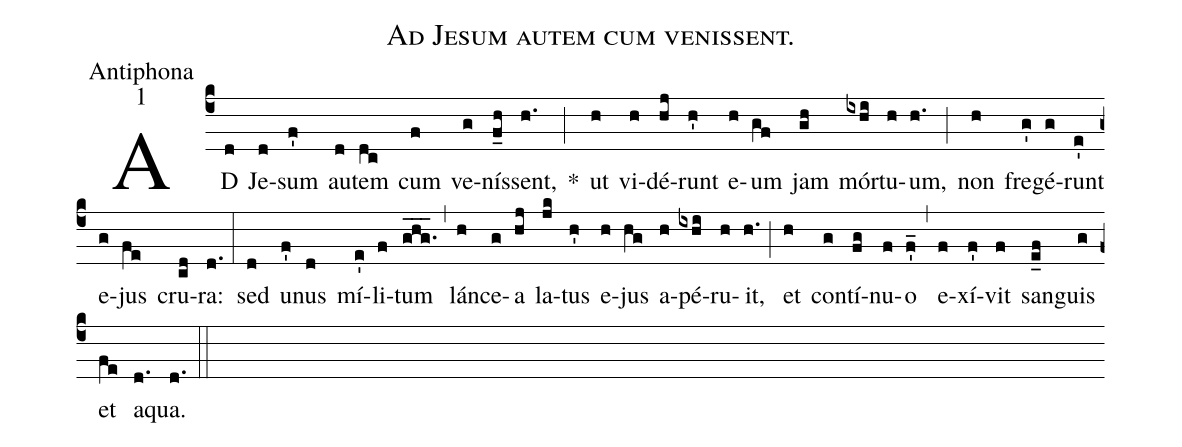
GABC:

name:Ad Jesum autem cum venissent.;
office-part:Antiphona;
mode:1;
%%
(c4) AD(d) Je(d)sum(f') au(d)tem(dc) cum(f) ve(g)nís(f_h)sent,(h.) *(;) ut(h) vi(h)dé(hj)runt(h') e(h)um(gf) jam(gh) mór(ixhi)tu(h)um,(h.) (;) non(h) fre(g')gé(g)runt(e') e(g)jus(fe) cru(cd)ra:(d.) (:) sed(d) u(f')nus(d) mí(e')li(f)tum(ghg.___) (,) lán(h)ce(g)a(hj) la(jk)tus(h') e(h)jus(hg) a(h)pé(ixhi)ru(h)it,(h.) (;) et(h) con(g)tí(fg)nu(f)o(f'_) (,) e(f)xí(f')vit(f) san(e_f)guis(g) et(fe) a(d.)qua.(d.) (::)
